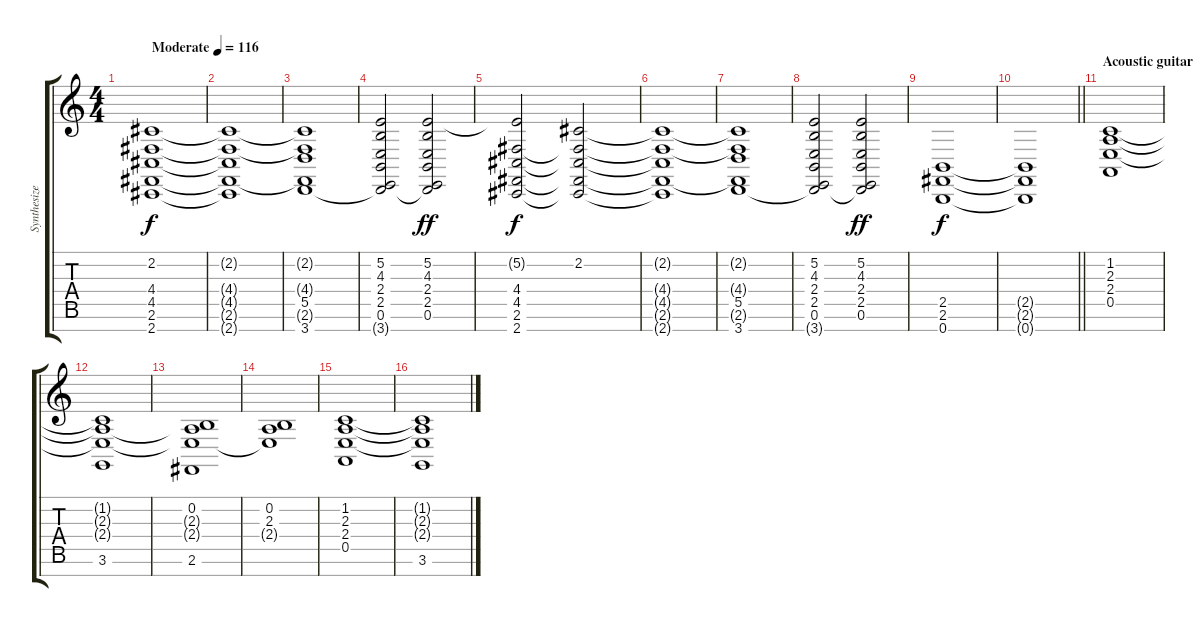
\track ("Synthesizers" "Synthesize") {instrument choiraahs}
\staff {score tabs}
\tuning (E4 B3 G3 D3 A2 E2 B1) {hide}
\ts (4 4)
\tempo (116 "Moderate")
\clef g2
\ks c
(2.2 4.4 4.5 2.6 2.7).1{dy f instrument choiraahs} |
(2.2{t} 4.4{t} 4.5{t} 2.6{t} 2.7{t}).1 |
(2.2{t} 4.4{t} 5.5 2.6{t} 3.7).1 |
(5.2 4.3 2.4 2.5 0.6 3.7{t}).2 (5.2 4.3 2.4 2.5 0.6 3.7{t}).2{dy ff} |
(5.2{t} 4.4 4.5 2.6 2.7).2{dy f} (2.2 4.4{t} 4.5{t} 2.6{t} 2.7{t}).2 |
(2.2{t} 4.4{t} 4.5{t} 2.6{t} 2.7{t}).1 |
(2.2{t} 4.4{t} 5.5 2.6{t} 3.7).1 |
(5.2 4.3 2.4 2.5 0.6 3.7{t}).2 (5.2 4.3 2.4 2.5 0.6 3.7{t}).2{dy ff} |
(2.5 2.6 0.7).1{dy f} |
\barLineRight lightlight
(2.5{t} 2.6{t} 0.7{t}).1 |
\section ("" "Acoustic guitar")
(1.2 2.3 2.4 0.5).1 |
(1.2{t} 2.3{t} 2.4{t} 3.6).1 |
(0.2 2.3{t} 2.4{t} 2.6).1 |
(0.2 2.3 2.4{t}).1 |
(1.2 2.3 2.4 0.5).1 |
(1.2{t} 2.3{t} 2.4{t} 3.6).1
